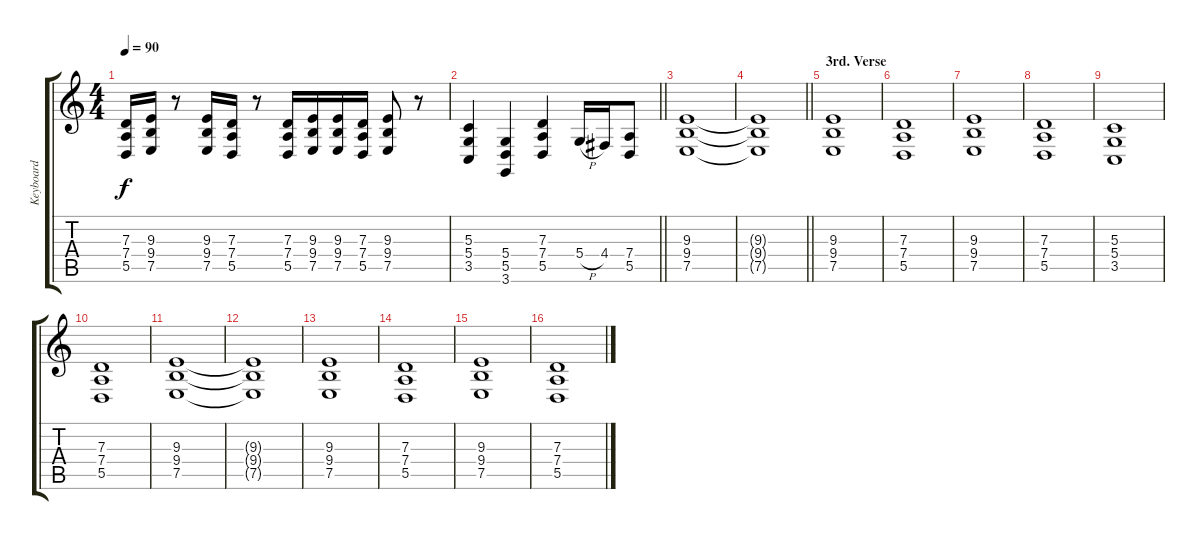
\track ("Keyboard" "Keyboard") {instrument stringensemble1}
\staff {score tabs}
\tuning (E4 B3 G3 D3 A2 E2) {hide}
\ts (4 4)
\tempo 90
\clef g2
\ks c
(7.3 7.4 5.5).16{dy f} (9.3 9.4 7.5).16 r.8 (9.3 9.4 7.5).16 (7.3 7.4 5.5).16 r.8 (7.3 7.4 5.5).16 (9.3 9.4 7.5).16 (9.3 9.4 7.5).16 (7.3 7.4 5.5).16 (9.3 9.4 7.5).8 r.8 |
\barLineRight lightlight
(5.3 5.4 3.5).4 (5.4 5.5 3.6).4 (7.3 7.4 5.5).4 5.4{h}.16 4.4.16 (7.4 5.5).8 |
(9.3 9.4 7.5).1 |
\barLineRight lightlight
(9.3{t} 9.4{t} 7.5{t}).1 |
\section ("" "3rd. Verse")
(9.3 9.4 7.5).1 |
(7.3 7.4 5.5).1 |
(9.3 9.4 7.5).1 |
(7.3 7.4 5.5).1 |
(5.3 5.4 3.5).1 |
(7.3 7.4 5.5).1 |
(9.3 9.4 7.5).1 |
(9.3{t} 9.4{t} 7.5{t}).1 |
(9.3 9.4 7.5).1 |
(7.3 7.4 5.5).1 |
(9.3 9.4 7.5).1 |
(7.3 7.4 5.5).1
